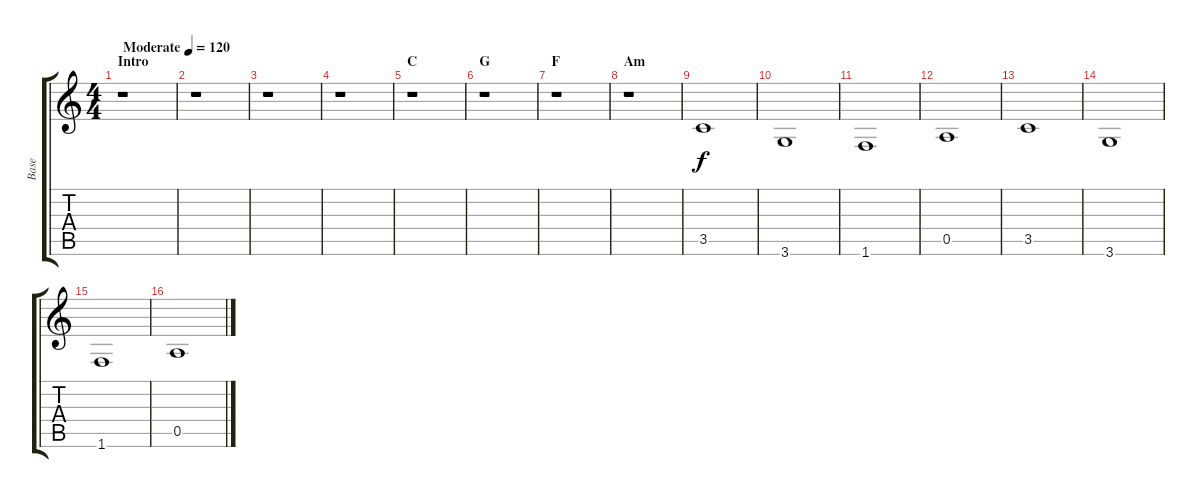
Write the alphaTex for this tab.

\track ("Base" "Base") {instrument electricbassfinger}
\staff {score tabs}
\tuning (E4 B3 G3 D3 A2 E2) {hide}
\ts (4 4)
\section ("" "Intro")
\tempo (120 "Moderate")
\clef g2
\ks c
r.1{dy f instrument electricbassfinger} |
r.1 |
r.1 |
r.1 |
\section ("" "C")
r.1 |
\section ("" "G")
r.1 |
\section ("" "F")
r.1 |
\section ("" "Am")
r.1 |
3.5.1 |
3.6.1 |
1.6.1 |
0.5.1 |
3.5.1 |
3.6.1 |
1.6.1 |
0.5.1
